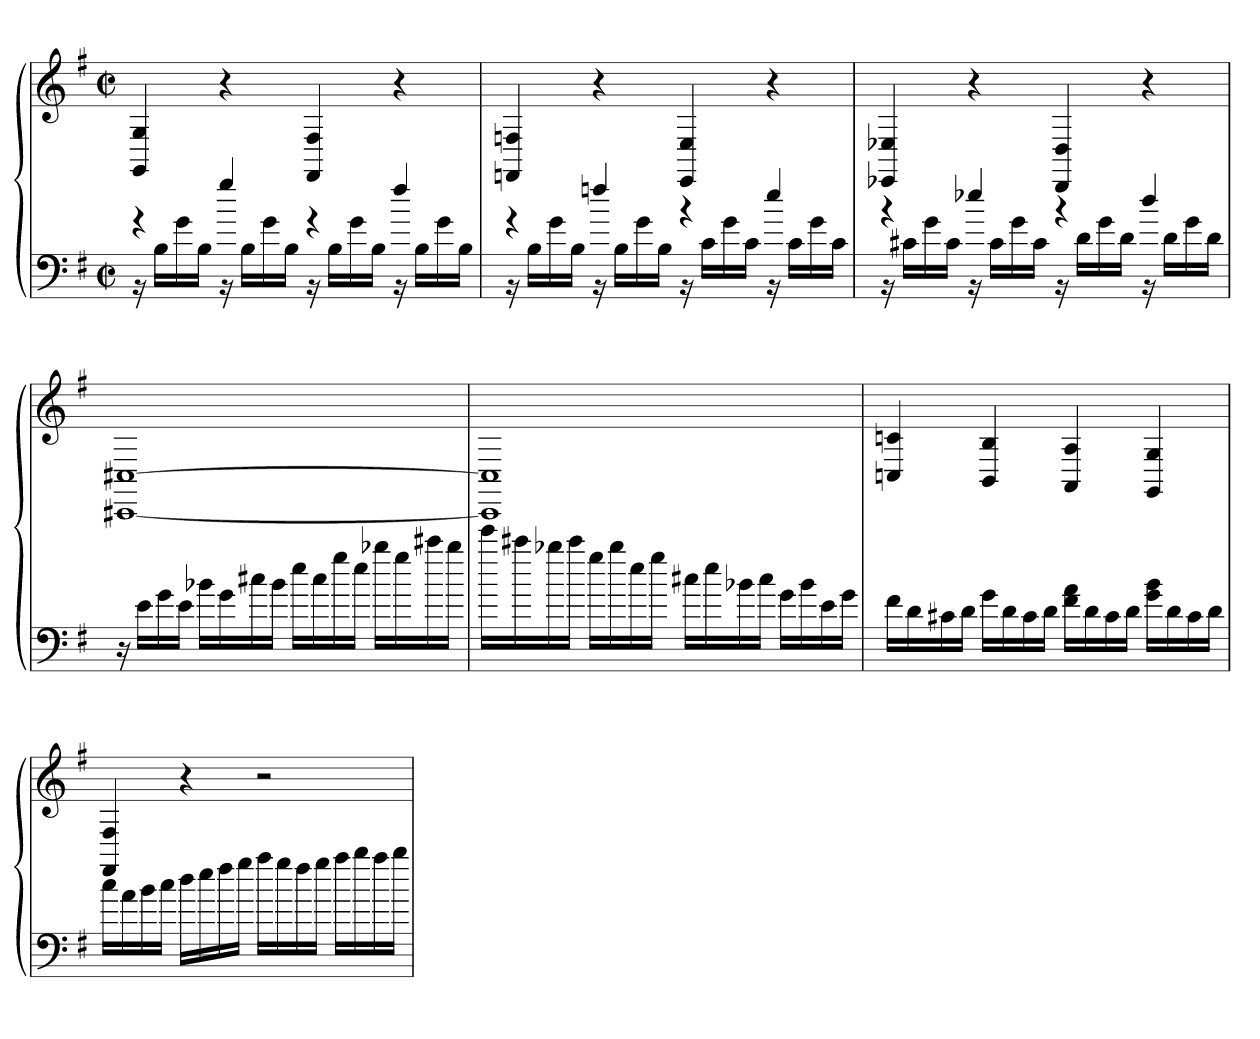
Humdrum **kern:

**kern	**kern
*part1	*part1
*staff2	*staff1
*clefF4	*clefG2
*k[f#]	*k[f#]
*G:	*G:
*M2/2	*M2/2
*met(c|)	*met(c|)
=	=
*^	*
4r	16r	4GG 4G
.	16BLL	.
.	16g	.
.	16BJJ	.
4gg	16r	4r
.	16BLL	.
.	16g	.
.	16BJJ	.
4r	16r	4FF# 4F#
.	16BLL	.
.	16g	.
.	16BJJ	.
4ff#	16r	4r
.	16BLL	.
.	16g	.
.	16BJJ	.
=	=	=
4r	16r	4FFn 4Fn
.	16BLL	.
.	16g	.
.	16BJJ	.
4ffn	16r	4r
.	16BLL	.
.	16g	.
.	16BJJ	.
4r	16r	4EE 4E
.	16cLL	.
.	16g	.
.	16cJJ	.
4ee	16r	4r
.	16cLL	.
.	16g	.
.	16cJJ	.
=	=	=
4r	16r	4EE-X 4E-X
.	16c#XLL	.
.	16g	.
.	16c#JJ	.
4ee-X	16r	4r
.	16c#LL	.
.	16g	.
.	16c#JJ	.
4r	16r	4DD 4D
.	16dLL	.
.	16g	.
.	16dJJ	.
4dd	16r	4r
.	16dLL	.
.	16g	.
.	16dJJ	.
*v	*v	*
=	=
16r	[1CC#X [1C#X
16eLL	.
16g	.
16eJJ	.
16b-XLL	.
16g	.
16cc#X	.
16b-JJ	.
16eeLL	.
16cc#	.
16gg	.
16eeJJ	.
16bb-XLL	.
16gg	.
16ccc#X	.
16bb-JJ	.
=	=
16eeeLL	1CC#] 1C#]
16ccc#X	.
16bb-X	.
16ccc#JJ	.
16ggLL	.
16bb-	.
16ee	.
16ggJJ	.
16cc#XLL	.
16ee	.
16b-X	.
16cc#JJ	.
16gLL	.
16b-	.
16e	.
16gJJ	.
=	=
16f#LL	4Cn 4cn
16d	.
16c#X	.
16dJJ	.
16gLL	4BB 4B
16d	.
16c#	.
16dJJ	.
16f# 16aLL	4AA 4A
16d	.
16c#	.
16dJJ	.
16g 16bLL	4GG 4G
16d	.
16c#	.
16dJJ	.
=	=
16ccLL	4FF# 4F#
16a	.
16b	.
16ccJJ	.
16ddLL	4r
16ee	.
16ff#	.
16ggJJ	.
16aaLL	2r
16gg	.
16ff#	.
16ggJJ	.
16aaLL	.
16bb	.
16aa	.
16bbJJ	.
=	=
*-	*-
